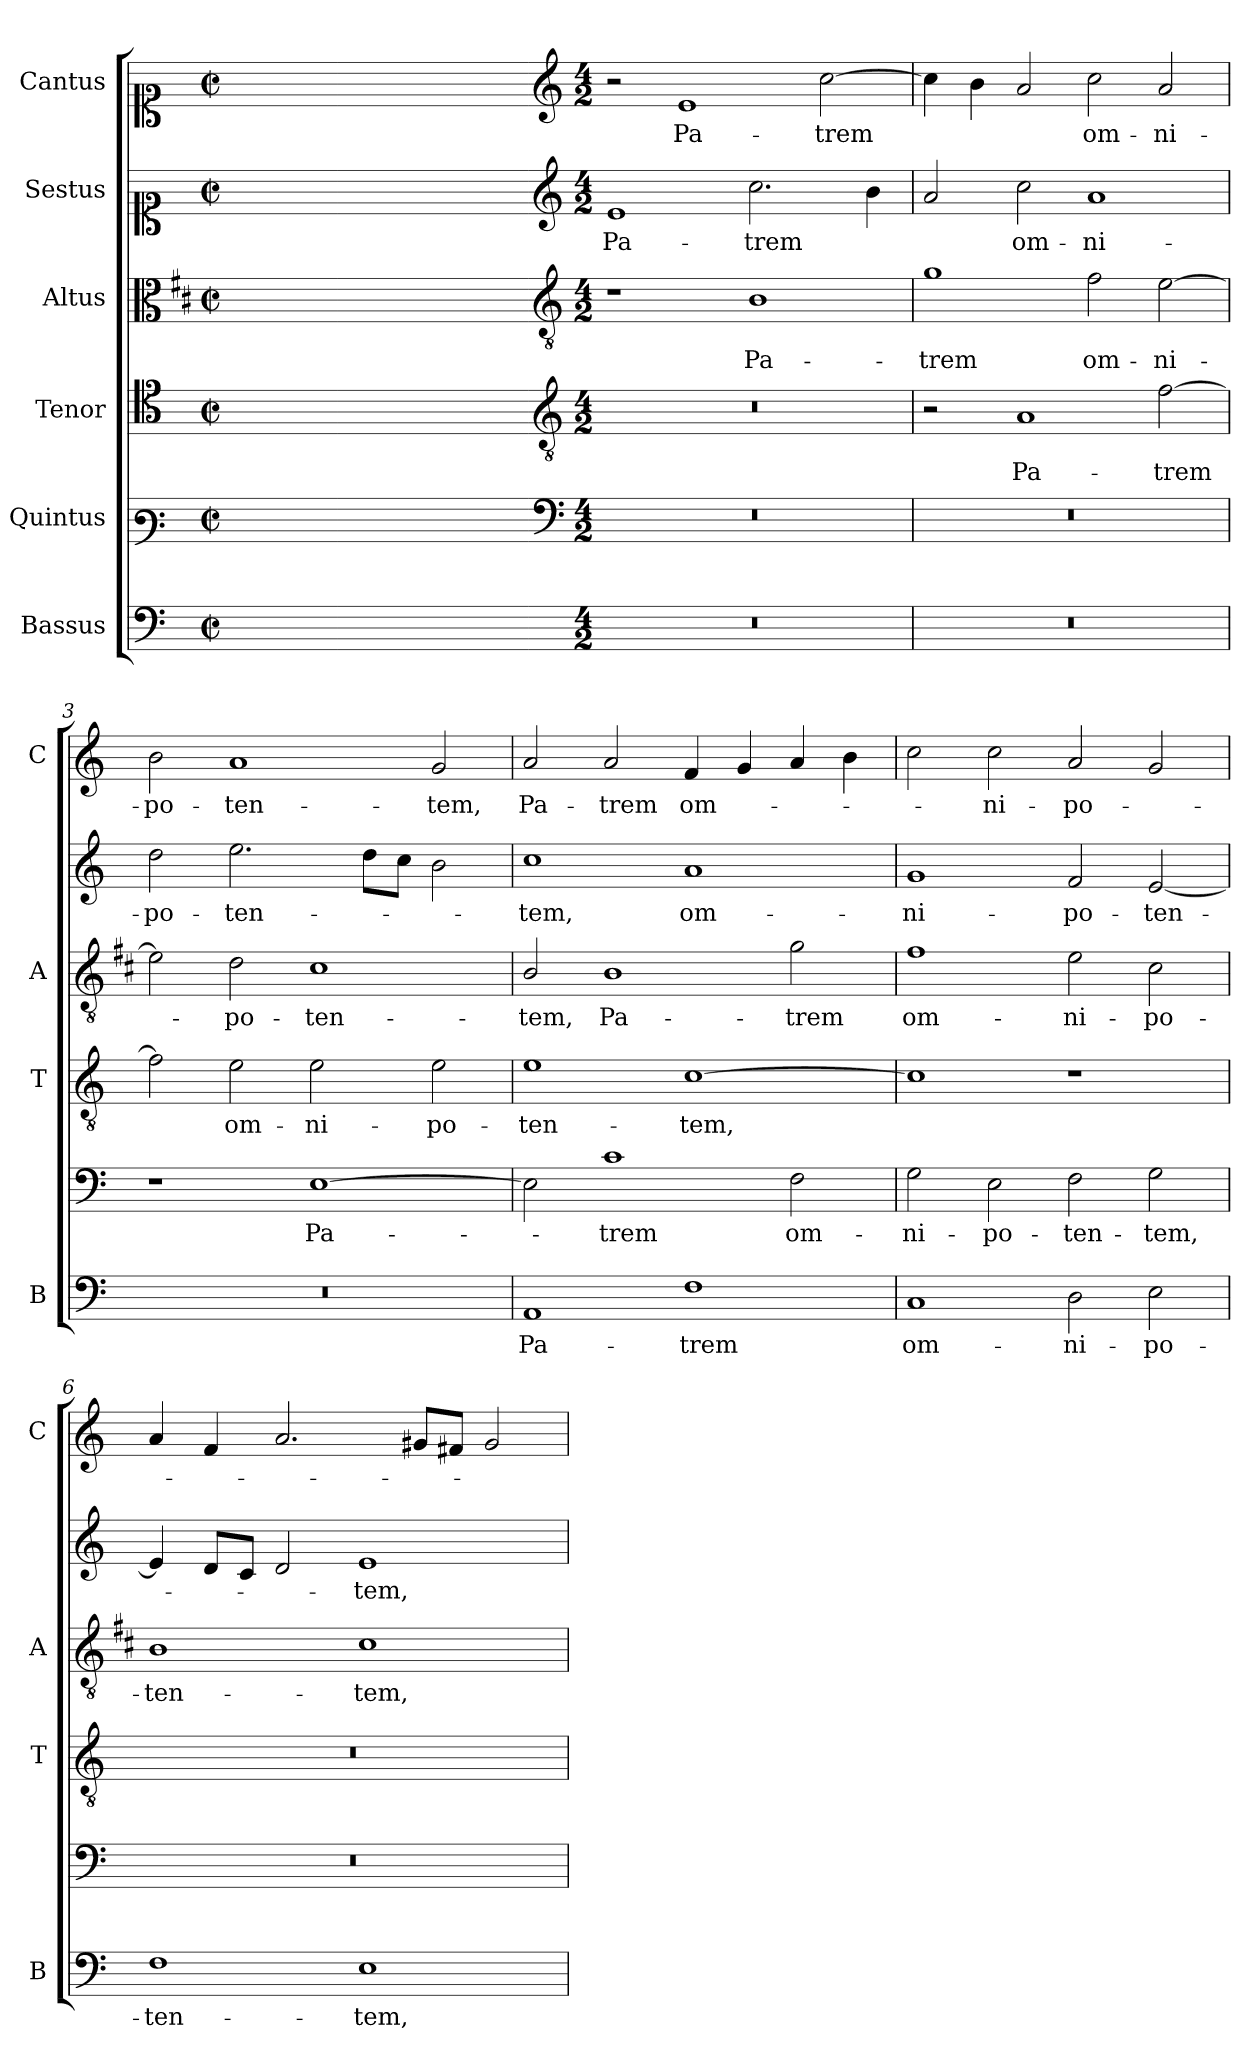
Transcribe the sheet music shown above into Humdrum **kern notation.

**kern	**text	**kern	**text	**kern	**text	**kern	**text	**kern	**text	**kern	**text
*part6	*part6	*part5	*part5	*part4	*part4	*part3	*part3	*part2	*part2	*part1	*part1
*staff6	*staff6	*staff5	*staff5	*staff4	*staff4	*staff3	*staff3	*staff2	*staff2	*staff1	*staff1
*I"Bassus	*	*I"Quintus	*	*I"Tenor	*	*I"Altus	*	*I"Sestus	*	*I"Cantus	*
*I'B	*	*	*	*I'T	*	*I'A	*	*	*	*I'C	*
*clefF4	*	*clefF3	*	*clefC4	*	*clefC3	*	*clefC1	*	*clefC1	*
*	*	*	*	*	*	*ITrd1c2	*	*	*	*	*
*k[]	*	*k[]	*	*k[]	*	*k[]	*	*k[]	*	*k[]	*
*C:	*	*C:	*	*C:	*	*C:	*	*C:	*	*C:	*
*M2/2	*	*M2/2	*	*M2/2	*	*M2/2	*	*M2/2	*	*M2/2	*
*met(c|)	*	*met(c|)	*	*met(c|)	*	*met(c|)	*	*met(c|)	*	*met(c|)	*
=	=	=	=	=	=	=	=	=	=	=	=
1ryy	.	1ryy	.	1ryy	.	1ryy	.	1ryy	.	1ryy	.
=1X-	=1X-	=1X-	=1X-	=1X-	=1X-	=1X-	=1X-	=1X-	=1X-	=1X-	=1X-
4ryy	.	4ryy	.	4ryy	.	4ryy	.	4ryy	.	4ryy	.
4ryy	.	4ryy	.	4ryy	.	4ryy	.	4ryy	.	4ryy	.
4ryy	.	4ryy	.	4ryy	.	4ryy	.	4ryy	.	4ryy	.
4ryy	.	4ryy	.	4ryy	.	4ryy	.	4ryy	.	4ryy	.
=1-	=1-	=1-	=1-	=1-	=1-	=1-	=1-	=1-	=1-	=1-	=1-
*	*	*clefF4	*	*clefGv2	*	*clefGv2	*	*clefG2	*	*clefG2	*
*M4/2	*	*M4/2	*	*M4/2	*	*M4/2	*	*M4/2	*	*M4/2	*
!	!	!	!	!	!	!	!	!	!LO:LY:b	!	!
0r	.	0r	.	0r	.	1r	.	1e	Pa-	2r	.
!	!	!	!	!	!	!	!	!	!	!	!LO:LY:b
.	.	.	.	.	.	.	.	.	.	1e	Pa-
!	!	!	!	!	!	!	!LO:LY:b	!	!LO:LY:b	!	!
.	.	.	.	.	.	1A	Pa-	2.cc\	-trem	.	.
!	!	!	!	!	!	!	!	!	!	!	!LO:LY:b
.	.	.	.	.	.	.	.	.	.	[2cc\	-trem
.	.	.	.	.	.	.	.	4b\	.	.	.
=2	=2	=2	=2	=2	=2	=2	=2	=2	=2	=2	=2
!	!	!	!	!	!	!	!LO:LY:b	!	!	!	!
0r	.	0r	.	2r	.	1f	-trem	2a/	.	4cc\]	.
.	.	.	.	.	.	.	.	.	.	4b\	.
!	!	!	!	!	!LO:LY:b	!	!	!	!LO:LY:b	!	!
.	.	.	.	1A	Pa-	.	.	2cc\	om-	2a/	.
!	!	!	!	!	!	!	!LO:LY:b	!	!LO:LY:b	!	!LO:LY:b
.	.	.	.	.	.	2e\	om-	1a	-ni-	2cc\	om-
!	!	!	!	!	!LO:LY:b	!	!LO:LY:b	!	!	!	!LO:LY:b
.	.	.	.	[2f\	-trem	[2d\	-ni-	.	.	2a/	-ni-
=3	=3	=3	=3	=3	=3	=3	=3	=3	=3	=3	=3
!	!	!	!	!	!	!	!	!	!LO:LY:b	!	!LO:LY:b
0r	.	1r	.	2f\]	.	2d\]	.	2dd\	-po-	2b\	-po-
!	!	!	!	!	!LO:LY:b	!	!LO:LY:b	!	!LO:LY:b	!	!LO:LY:b
.	.	.	.	2e\	om-	2c\	-po-	2.ee\	-ten-	1a	-ten-
!	!	!	!LO:LY:b	!	!LO:LY:b	!	!LO:LY:b	!	!	!	!
.	.	[1E	Pa-	2e\	-ni-	1B	-ten-	.	.	.	.
.	.	.	.	.	.	.	.	8dd\L	.	.	.
.	.	.	.	.	.	.	.	8cc\J	.	.	.
!	!	!	!	!	!LO:LY:b	!	!	!	!	!	!LO:LY:b
.	.	.	.	2e\	-po-	.	.	2b\	.	2g/	-tem,
=4	=4	=4	=4	=4	=4	=4	=4	=4	=4	=4	=4
!	!LO:LY:b	!	!	!	!LO:LY:b	!	!LO:LY:b	!	!LO:LY:b	!	!LO:LY:b
1AA	Pa-	2E\]	.	1e	-ten-	2A/	-tem,	1cc	-tem,	2a/	Pa-
!	!	!	!LO:LY:b	!	!	!	!LO:LY:b	!	!	!	!LO:LY:b
.	.	1c	-trem	.	.	1A	Pa-	.	.	2a/	-trem
!	!LO:LY:b	!	!	!	!LO:LY:b	!	!	!	!LO:LY:b	!	!LO:LY:b
1F	-trem	.	.	[1c	-tem,	.	.	1a	om-	4f/	om-
.	.	.	.	.	.	.	.	.	.	4g/	.
!	!	!	!LO:LY:b	!	!	!	!LO:LY:b	!	!	!	!
.	.	2F\	om-	.	.	2f\	-trem	.	.	4a/	.
.	.	.	.	.	.	.	.	.	.	4b\	.
=5	=5	=5	=5	=5	=5	=5	=5	=5	=5	=5	=5
!	!LO:LY:b	!	!LO:LY:b	!	!	!	!LO:LY:b	!	!LO:LY:b	!	!
1C	om-	2G\	-ni-	1c]	.	1e	om-	1g	-ni-	2cc\	.
!	!	!	!LO:LY:b	!	!	!	!	!	!	!	!LO:LY:b
.	.	2E\	-po-	.	.	.	.	.	.	2cc\	-ni-
!	!LO:LY:b	!	!LO:LY:b	!	!	!	!LO:LY:b	!	!LO:LY:b	!	!LO:LY:b
2D\	-ni-	2F\	-ten-	1r	.	2d\	-ni-	2f/	-po-	2a/	-po-
!	!LO:LY:b	!	!LO:LY:b	!	!	!	!LO:LY:b	!	!LO:LY:b	!	!
2E\	-po-	2G\	-tem,	.	.	2B\	-po-	[2e/	-ten-	2g/	.
!!LO:LB:g=z
=6	=6	=6	=6	=6	=6	=6	=6	=6	=6	=6	=6
!	!LO:LY:b	!	!	!	!	!	!LO:LY:b	!	!	!	!
1F	-ten-	0r	.	0r	.	1A	-ten-	4e/]	.	4a/	.
.	.	.	.	.	.	.	.	8d/L	.	4f/	.
.	.	.	.	.	.	.	.	8c/J	.	.	.
.	.	.	.	.	.	.	.	2d/	.	2.a/	.
!	!LO:LY:b	!	!	!	!	!	!LO:LY:b	!	!LO:LY:b	!	!
1E	-tem,	.	.	.	.	1B	-tem,	1e	-tem,	.	.
.	.	.	.	.	.	.	.	.	.	8g#X/L	.
.	.	.	.	.	.	.	.	.	.	8f#X/J	.
.	.	.	.	.	.	.	.	.	.	2g#/	.
=	=	=	=	=	=	=	=	=	=	=	=
*-	*-	*-	*-	*-	*-	*-	*-	*-	*-	*-	*-
